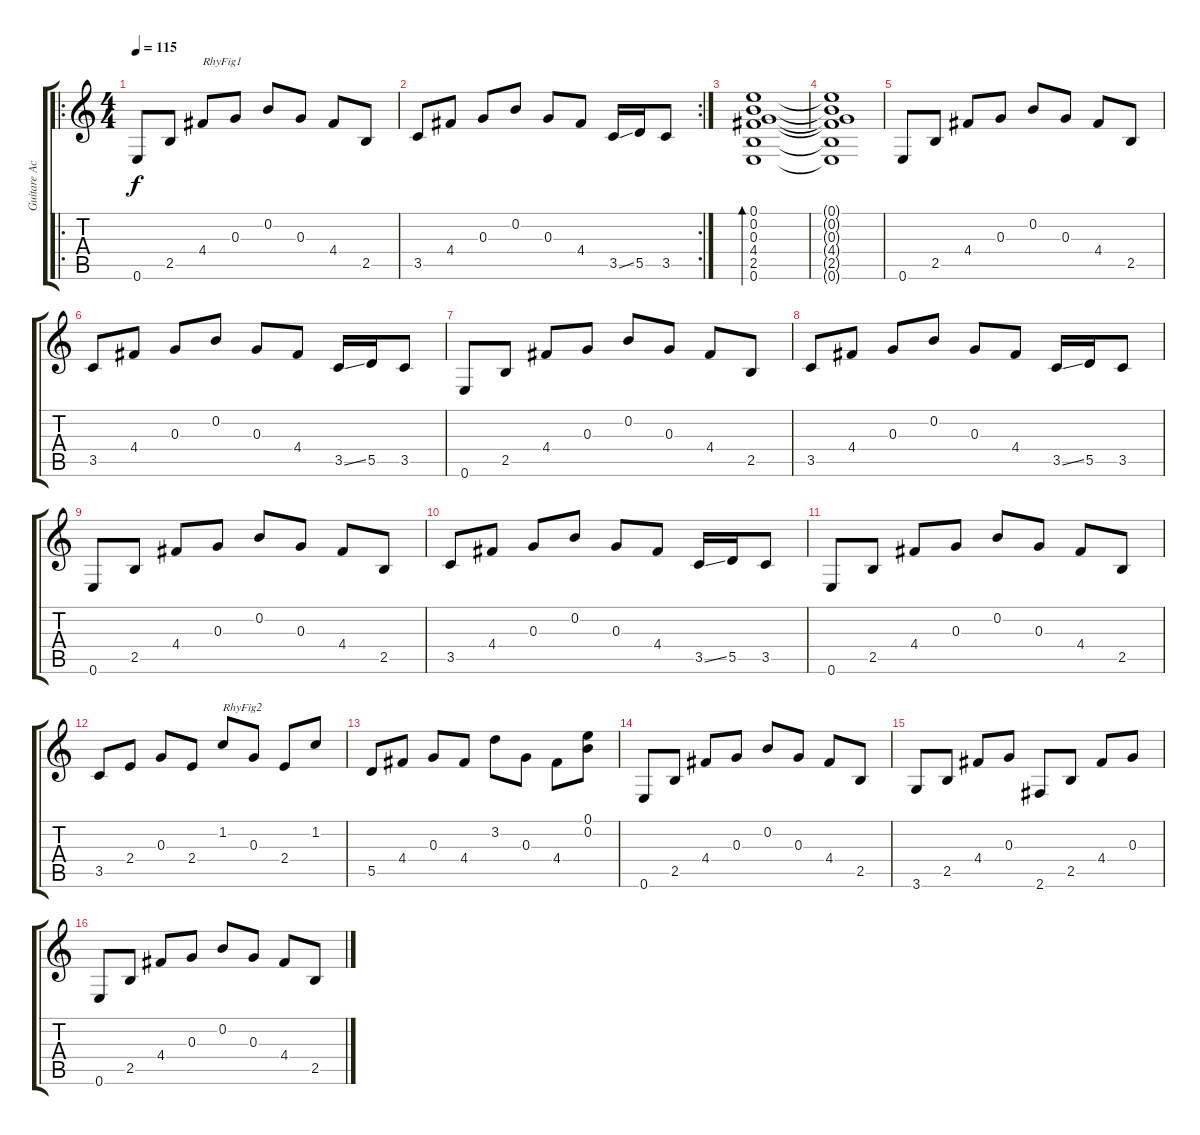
\track ("Guitare Acoustique" "Guitare Ac") {instrument acousticguitarsteel}
\staff {score tabs}
\tuning (E4 B3 G3 D3 A2 E2) {hide}
\ro
\ts (4 4)
\tempo 115
\clef g2
\ks c
0.6.8{dy f instrument acousticguitarsteel} 2.5.8 4.4.8{txt "RhyFig1"} 0.3.8 0.2.8 0.3.8 4.4.8 2.5.8 |
\rc 2
3.5.8 4.4.8 0.3.8 0.2.8 0.3.8 4.4.8 3.5{ss}.16 5.5.16 3.5.8 |
(0.1 0.2 0.3 4.4 2.5 0.6).1{bd 60} |
(0.1{t} 0.2{t} 0.3{t} 4.4{t} 2.5{t} 0.6{t}).1 |
0.6.8 2.5.8 4.4.8 0.3.8 0.2.8 0.3.8 4.4.8 2.5.8 |
3.5.8 4.4.8 0.3.8 0.2.8 0.3.8 4.4.8 3.5{ss}.16 5.5.16 3.5.8 |
0.6.8 2.5.8 4.4.8 0.3.8 0.2.8 0.3.8 4.4.8 2.5.8 |
3.5.8 4.4.8 0.3.8 0.2.8 0.3.8 4.4.8 3.5{ss}.16 5.5.16 3.5.8 |
0.6.8 2.5.8 4.4.8 0.3.8 0.2.8 0.3.8 4.4.8 2.5.8 |
3.5.8 4.4.8 0.3.8 0.2.8 0.3.8 4.4.8 3.5{ss}.16 5.5.16 3.5.8 |
0.6.8 2.5.8 4.4.8 0.3.8 0.2.8 0.3.8 4.4.8 2.5.8 |
3.5.8 2.4.8 0.3.8 2.4.8 1.2.8{txt "RhyFig2"} 0.3.8 2.4.8 1.2.8 |
5.5.8 4.4.8 0.3.8 4.4.8 3.2.8 0.3.8 4.4.8 (0.1 0.2).8 |
0.6.8 2.5.8 4.4.8 0.3.8 0.2.8 0.3.8 4.4.8 2.5.8 |
3.6.8 2.5.8 4.4.8 0.3.8 2.6.8 2.5.8 4.4.8 0.3.8 |
0.6.8 2.5.8 4.4.8 0.3.8 0.2.8 0.3.8 4.4.8 2.5.8
